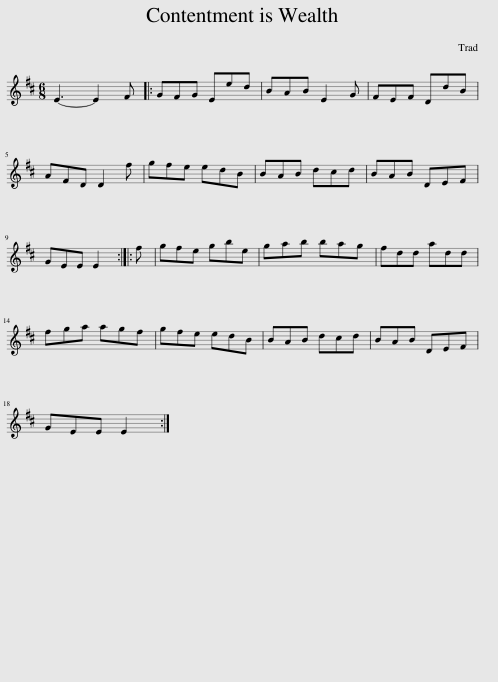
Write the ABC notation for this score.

X:1
L:1/8
M:6/8
I:linebreak $
K:D
V:1 treble
V:1
 E3- E2 F |: GFG Eed | BAB E2 G | FEF DdB |$ AFD D2 f | %5
 gfe edB | BAB dcd | BAB DEF |$ GEE E2 :: f | %10
 gfe gbe | gab bag | fdd add |$ fga agf | gfe edB | %15
 BAB dcd | BAB DEF |$ GEE E2 :| %18
